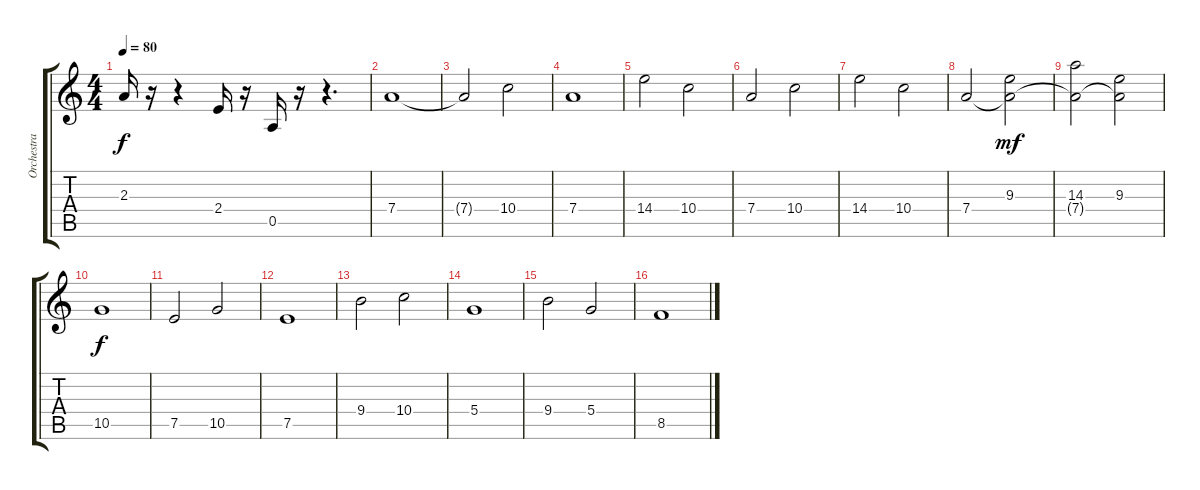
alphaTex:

\track ("Orchestra" "Orchestra") {instrument contrabass}
\staff {score tabs}
\tuning (E4 B3 G3 D3 A2 E2) {hide}
\ts (4 4)
\tempo 80
\clef g2
\ks c
2.3.16{dy f} r.16 r.4 2.4.16 r.16 0.5.16 r.16 r.4{d} |
\section ("" "")
7.4.1 |
7.4{t}.2 10.4.2 |
7.4.1 |
14.4.2 10.4.2 |
7.4.2 10.4.2 |
14.4.2 10.4.2 |
7.4.2 (9.3 7.4{t}).2{dy mf} |
(14.3 7.4{t}).2 (9.3 7.4{t}).2 |
\section ("" "")
10.5.1{dy f} |
7.5.2 10.5.2 |
7.5.1 |
9.4.2 10.4.2 |
5.4.1 |
9.4.2 5.4.2 |
\section ("" "")
8.5.1{volume 3}
